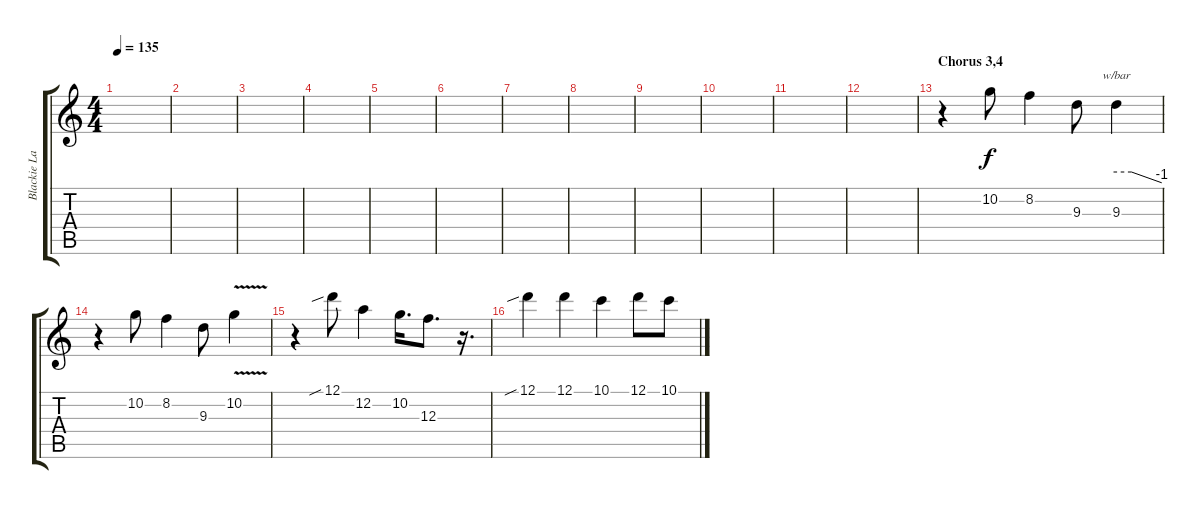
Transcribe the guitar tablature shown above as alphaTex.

\track ("Blackie Lawless Vocals" "Blackie La") {instrument contrabass}
\staff {score tabs}
\tuning (D4 A3 F3 C3 G2 D2) {hide}
\ts (4 4)
\tempo 135
\clef g2
\ks c
|
|
|
|
|
|
|
|
|
|
|
|
\section ("" "Chorus 3,4")
r.4 10.2.8 8.2.4 9.3.8 9.3.4{tbe (custom default 0 0 20 0 60 -4)} |
r.4 10.2.8 8.2.4 9.3.8 10.2{v}.4 |
r.4 12.1{sib}.8 12.2.4 10.2.16{d} 12.3.8{d} r.16{d} |
12.1{sib}.4 12.1.4 10.1.4 12.1.8 10.1.8
